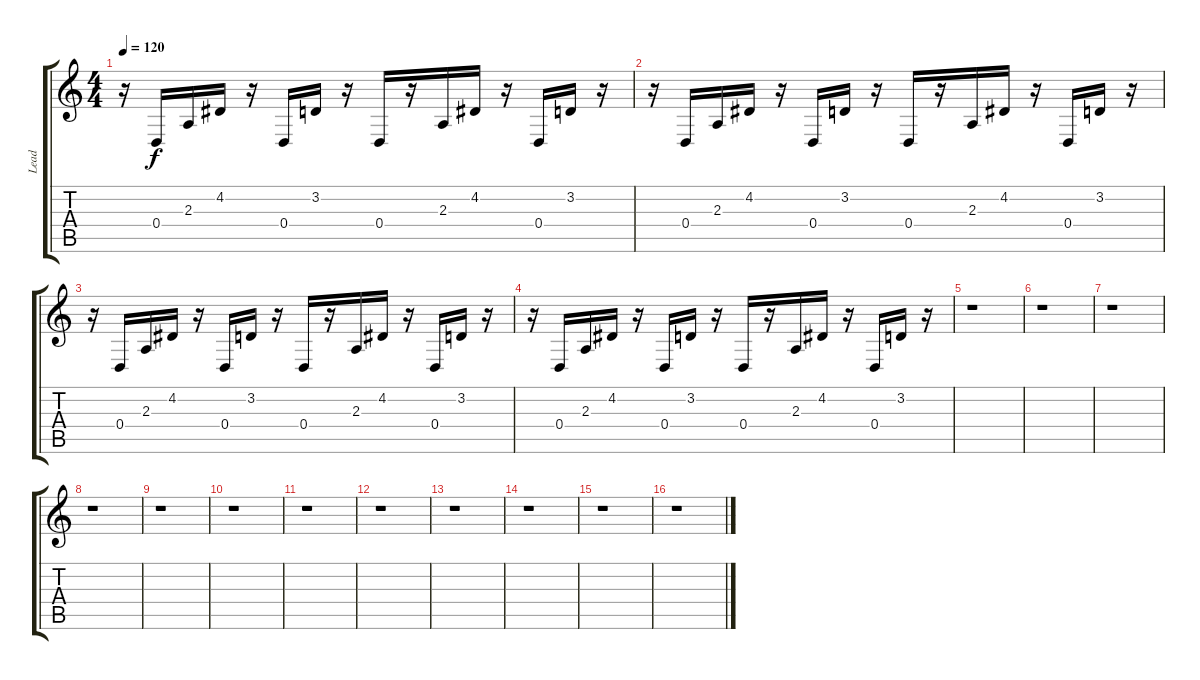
\track ("Lead" "Lead") {instrument lead2sawtooth}
\staff {score tabs}
\tuning (E4 B3 G3 D3 A2 E2) {hide}
\ts (4 4)
\tempo 120
\clef g2
\ks c
r.16{dy f} 0.4.16 2.3.16 4.2.16 r.16 0.4.16 3.2.16 r.16 0.4.16 r.16 2.3.16 4.2.16 r.16 0.4.16 3.2.16 r.16 |
r.16 0.4.16 2.3.16 4.2.16 r.16 0.4.16 3.2.16 r.16 0.4.16 r.16 2.3.16 4.2.16 r.16 0.4.16 3.2.16 r.16 |
r.16 0.4.16 2.3.16 4.2.16 r.16 0.4.16 3.2.16 r.16 0.4.16 r.16 2.3.16 4.2.16 r.16 0.4.16 3.2.16 r.16 |
r.16 0.4.16 2.3.16 4.2.16 r.16 0.4.16 3.2.16 r.16 0.4.16 r.16 2.3.16 4.2.16 r.16 0.4.16 3.2.16 r.16 |
r.1 |
r.1 |
r.1 |
r.1 |
r.1 |
r.1 |
r.1 |
r.1 |
r.1 |
r.1 |
r.1 |
r.1
